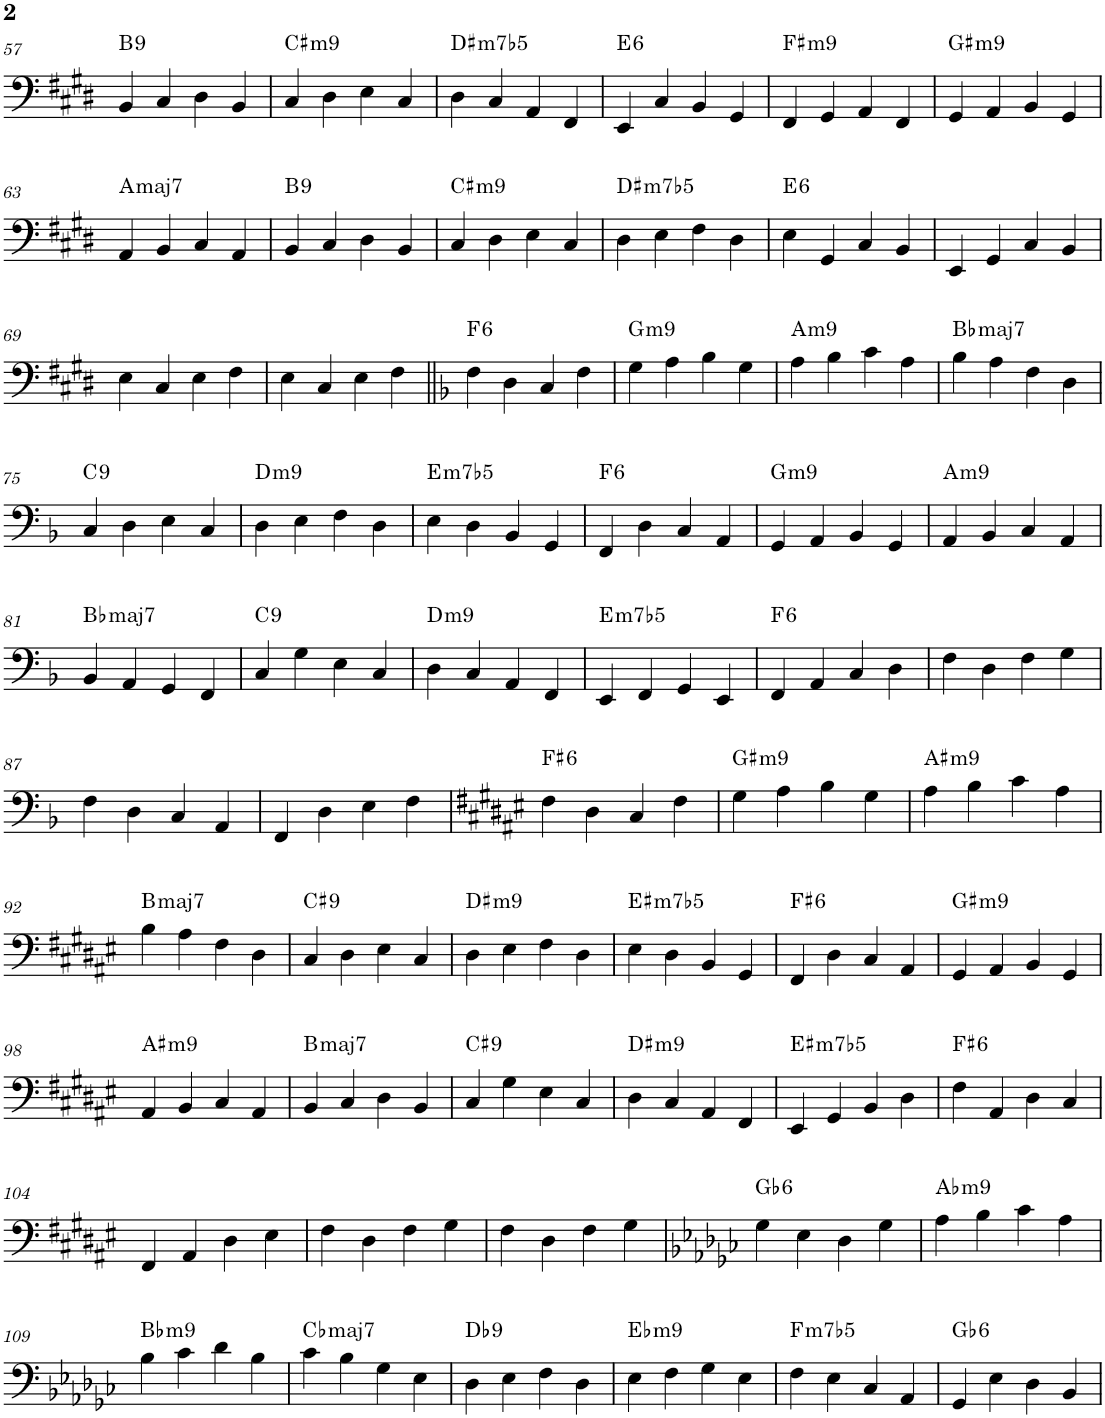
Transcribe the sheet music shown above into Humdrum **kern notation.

**kern	**harte
*part1	*part1
*staff1	*
*I"Acoustic Bass	*
*I'Bass	*
!!LO:PB:g=z
*clefF4	*
*Trd7c12	*
*k[f#c#g#d#]	*
*M4/4	*
=57	=57
!	!LO:H:kt=9
4BB/	B:9
4C#/	.
4D#\	.
4BB/	.
=58	=58
!	!LO:H:kt=m9
4C#/	C#:min9
4D#\	.
4E\	.
4C#/	.
=59	=59
!	!LO:H:kt=m7b5
4D#\	D#:hdim7
4C#/	.
4AA/	.
4FF#/	.
=60	=60
!	!LO:H:kt=6
4EE/	E:maj6
4C#/	.
4BB/	.
4GG#/	.
=61	=61
!	!LO:H:kt=m9
4FF#/	F#:min9
4GG#/	.
4AA/	.
4FF#/	.
=62	=62
!	!LO:H:kt=m9
4GG#/	G#:min9
4AA/	.
4BB/	.
4GG#/	.
!!LO:LB:g=z
=63	=63
!	!LO:H:kt=maj7
4AA/	A:maj7
4BB/	.
4C#/	.
4AA/	.
=64	=64
!	!LO:H:kt=9
4BB/	B:9
4C#/	.
4D#\	.
4BB/	.
=65	=65
!	!LO:H:kt=m9
4C#/	C#:min9
4D#\	.
4E\	.
4C#/	.
=66	=66
!	!LO:H:kt=m7b5
4D#\	D#:hdim7
4E\	.
4F#\	.
4D#\	.
=67	=67
!	!LO:H:kt=6
4E\	E:maj6
4GG#/	.
4C#/	.
4BB/	.
=68	=68
4EE/	.
4GG#/	.
4C#/	.
4BB/	.
!!LO:LB:g=z
=69	=69
4E\	.
4C#/	.
4E\	.
4F#\	.
=70	=70
4E\	.
4C#/	.
4E\	.
4F#\	.
=71||	=71||
*k[b-]	*
!	!LO:H:kt=6
4F\	F:maj6
4D\	.
4C/	.
4F\	.
=72	=72
!	!LO:H:kt=m9
4G\	G:min9
4A\	.
4B-\	.
4G\	.
=73	=73
!	!LO:H:kt=m9
4A\	A:min9
4B-\	.
4c\	.
4A\	.
=74	=74
!	!LO:H:kt=maj7
4B-\	Bb:maj7
4A\	.
4F\	.
4D\	.
!!LO:LB:g=z
=75	=75
!	!LO:H:kt=9
4C/	C:9
4D\	.
4E\	.
4C/	.
=76	=76
!	!LO:H:kt=m9
4D\	D:min9
4E\	.
4F\	.
4D\	.
=77	=77
!	!LO:H:kt=m7b5
4E\	E:hdim7
4D\	.
4BB-/	.
4GG/	.
=78	=78
!	!LO:H:kt=6
4FF/	F:maj6
4D\	.
4C/	.
4AA/	.
=79	=79
!	!LO:H:kt=m9
4GG/	G:min9
4AA/	.
4BB-/	.
4GG/	.
=80	=80
!	!LO:H:kt=m9
4AA/	A:min9
4BB-/	.
4C/	.
4AA/	.
!!LO:LB:g=z
=81	=81
!	!LO:H:kt=maj7
4BB-/	Bb:maj7
4AA/	.
4GG/	.
4FF/	.
=82	=82
!	!LO:H:kt=9
4C/	C:9
4G\	.
4E\	.
4C/	.
=83	=83
!	!LO:H:kt=m9
4D\	D:min9
4C/	.
4AA/	.
4FF/	.
=84	=84
!	!LO:H:kt=m7b5
4EE/	E:hdim7
4FF/	.
4GG/	.
4EE/	.
=85	=85
!	!LO:H:kt=6
4FF/	F:maj6
4AA/	.
4C/	.
4D\	.
=86	=86
4F\	.
4D\	.
4F\	.
4G\	.
!!LO:LB:g=z
=87	=87
4F\	.
4D\	.
4C/	.
4AA/	.
=88	=88
4FF/	.
4D\	.
4E\	.
4F\	.
=89	=89
*k[f#c#g#d#a#e#]	*
!	!LO:H:kt=6
4F#\	F#:maj6
4D#\	.
4C#/	.
4F#\	.
=90	=90
!	!LO:H:kt=m9
4G#\	G#:min9
4A#\	.
4B\	.
4G#\	.
=91	=91
!	!LO:H:kt=m9
4A#\	A#:min9
4B\	.
4c#\	.
4A#\	.
!!LO:LB:g=z
=92	=92
!	!LO:H:kt=maj7
4B\	B:maj7
4A#\	.
4F#\	.
4D#\	.
=93	=93
!	!LO:H:kt=9
4C#/	C#:9
4D#\	.
4E#\	.
4C#/	.
=94	=94
!	!LO:H:kt=m9
4D#\	D#:min9
4E#\	.
4F#\	.
4D#\	.
=95	=95
!	!LO:H:kt=m7b5
4E#\	E#:hdim7
4D#\	.
4BB/	.
4GG#/	.
=96	=96
!	!LO:H:kt=6
4FF#/	F#:maj6
4D#\	.
4C#/	.
4AA#/	.
=97	=97
!	!LO:H:kt=m9
4GG#/	G#:min9
4AA#/	.
4BB/	.
4GG#/	.
!!LO:LB:g=z
=98	=98
!	!LO:H:kt=m9
4AA#/	A#:min9
4BB/	.
4C#/	.
4AA#/	.
=99	=99
!	!LO:H:kt=maj7
4BB/	B:maj7
4C#/	.
4D#\	.
4BB/	.
=100	=100
!	!LO:H:kt=9
4C#/	C#:9
4G#\	.
4E#\	.
4C#/	.
=101	=101
!	!LO:H:kt=m9
4D#\	D#:min9
4C#/	.
4AA#/	.
4FF#/	.
=102	=102
!	!LO:H:kt=m7b5
4EE#/	E#:hdim7
4GG#/	.
4BB/	.
4D#\	.
=103	=103
!	!LO:H:kt=6
4F#\	F#:maj6
4AA#/	.
4D#\	.
4C#/	.
!!LO:LB:g=z
=104	=104
4FF#/	.
4AA#/	.
4D#\	.
4E#\	.
=105	=105
4F#\	.
4D#\	.
4F#\	.
4G#\	.
=106	=106
4F#\	.
4D#\	.
4F#\	.
4G#\	.
=107	=107
*k[b-e-a-d-g-c-]	*
!	!LO:H:kt=6
4G-\	Gb:maj6
4E-\	.
4D-\	.
4G-\	.
=108	=108
!	!LO:H:kt=m9
4A-\	Ab:min9
4B-\	.
4c-\	.
4A-\	.
!!LO:LB:g=z
=109	=109
!	!LO:H:kt=m9
4B-\	Bb:min9
4c-\	.
4d-\	.
4B-\	.
=110	=110
!	!LO:H:kt=maj7
4c-\	Cb:maj7
4B-\	.
4G-\	.
4E-\	.
=111	=111
!	!LO:H:kt=9
4D-\	Db:9
4E-\	.
4F\	.
4D-\	.
=112	=112
!	!LO:H:kt=m9
4E-\	Eb:min9
4F\	.
4G-\	.
4E-\	.
=113	=113
!	!LO:H:kt=m7b5
4F\	F:hdim7
4E-\	.
4C-/	.
4AA-/	.
=114	=114
!	!LO:H:kt=6
4GG-/	Gb:maj6
4E-\	.
4D-\	.
4BB-/	.
=	=
*-	*-
